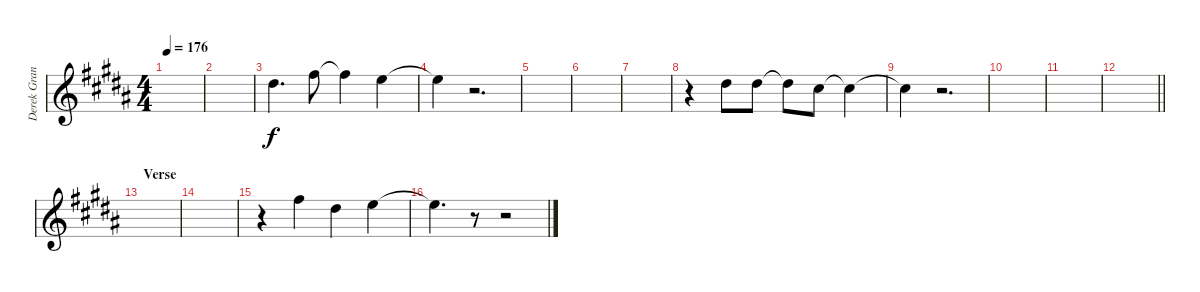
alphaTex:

\track ("Derek Grant - Vocals" "Derek Gran") {instrument distortionguitar}
\staff {score}
\tuning (E4 B3 G3 D3 A2 E2) {hide}
\ts (4 4)
\tempo 176
\clef g2
\ks b
|
|
8.3.4{d} 2.1.8 2.1{t}.4 0.1.4 |
0.1{t}.4 r.2{d} |
|
|
|
r.4 4.2.8 4.2.8 4.2{t}.8 2.2.8 2.2{t}.4 |
2.2{t}.4 r.2{d} |
|
|
\barLineRight lightlight
|
\section ("" "Verse")
|
|
r.4 2.1.4{dy f} 4.2.4 0.1.4 |
0.1{t}.4{d} r.8 r.2
